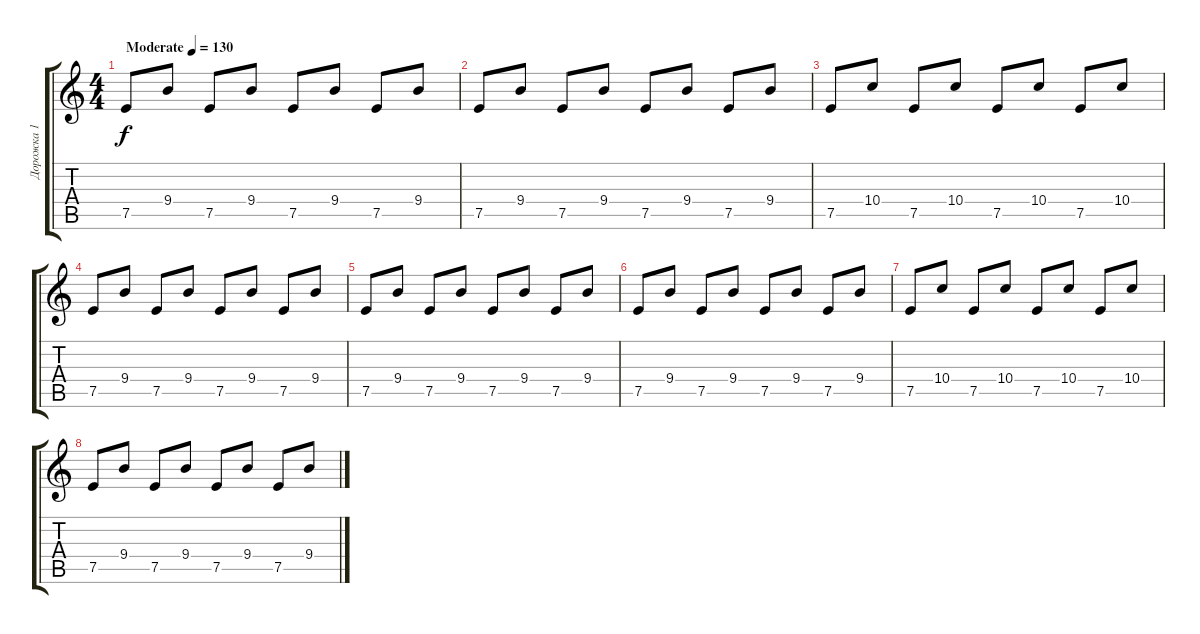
\track ("Дорожка 1" "Дорожка 1") {instrument electricguitarclean}
\staff {score tabs}
\tuning (E4 B3 G3 D3 A2 E2) {hide}
\ts (4 4)
\tempo (130 "Moderate")
\clef g2
\ks c
7.5.8{dy f instrument electricguitarclean} 9.4.8 7.5.8 9.4.8 7.5.8 9.4.8 7.5.8 9.4.8 |
7.5.8 9.4.8 7.5.8 9.4.8 7.5.8 9.4.8 7.5.8 9.4.8 |
7.5.8 10.4.8 7.5.8 10.4.8 7.5.8 10.4.8 7.5.8 10.4.8 |
7.5.8 9.4.8 7.5.8 9.4.8 7.5.8 9.4.8 7.5.8 9.4.8 |
7.5.8 9.4.8 7.5.8 9.4.8 7.5.8 9.4.8 7.5.8 9.4.8 |
7.5.8 9.4.8 7.5.8 9.4.8 7.5.8 9.4.8 7.5.8 9.4.8 |
7.5.8 10.4.8 7.5.8 10.4.8 7.5.8 10.4.8 7.5.8 10.4.8 |
7.5.8 9.4.8 7.5.8 9.4.8 7.5.8 9.4.8 7.5.8 9.4.8
